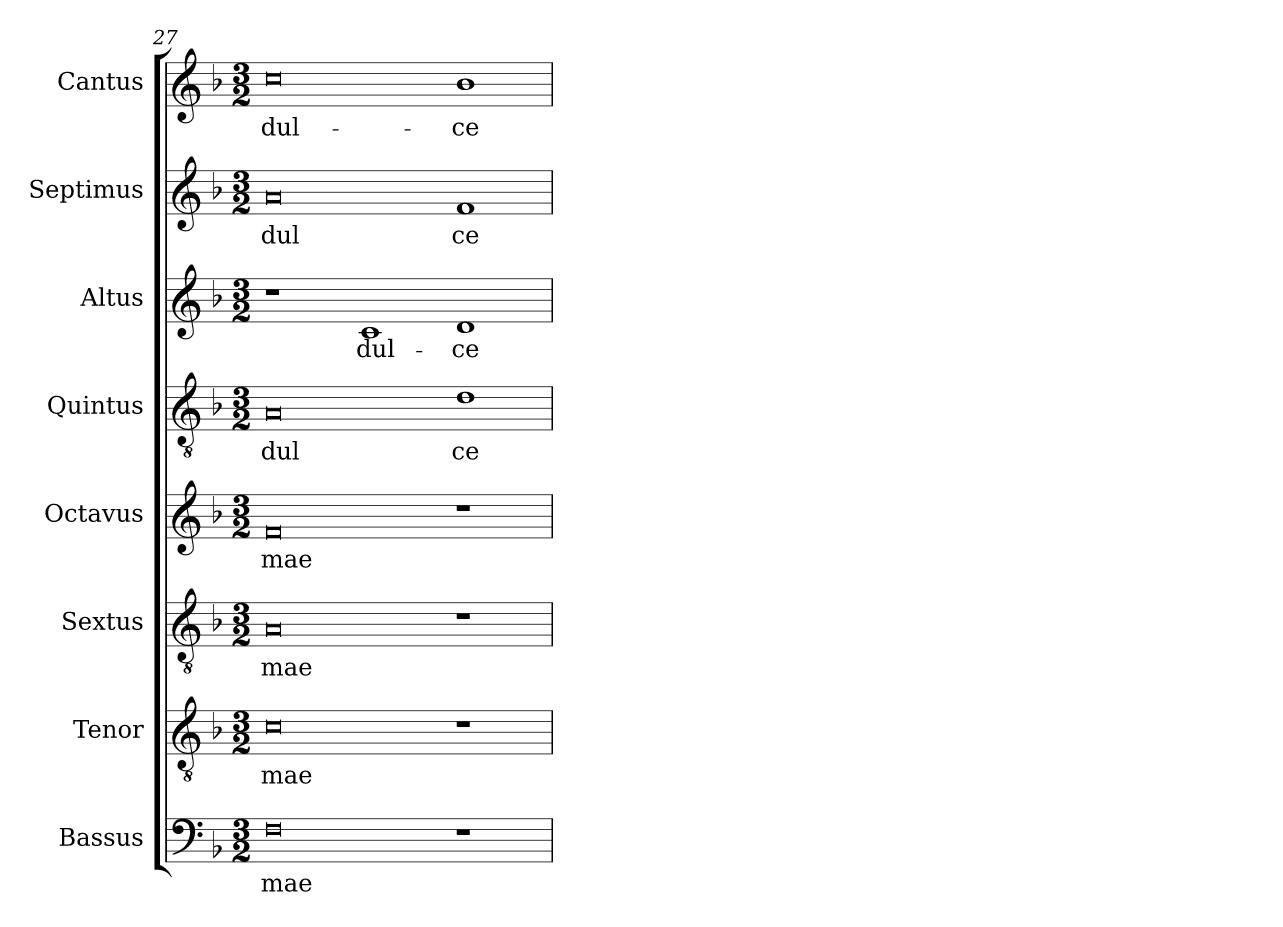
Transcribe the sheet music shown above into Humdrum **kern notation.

**kern	**text	**kern	**text	**kern	**text	**kern	**text	**kern	**text	**kern	**text	**kern	**text	**kern	**text
*part8	*part8	*part7	*part7	*part6	*part6	*part5	*part5	*part4	*part4	*part3	*part3	*part2	*part2	*part1	*part1
*staff8	*staff8	*staff7	*staff7	*staff6	*staff6	*staff5	*staff5	*staff4	*staff4	*staff3	*staff3	*staff2	*staff2	*staff1	*staff1
*I"Bassus	*	*I"Tenor	*	*I"Sextus	*	*I"Octavus	*	*I"Quintus	*	*I"Altus	*	*I"Septimus	*	*I"Cantus	*
*clefF4	*	*clefGv2	*	*clefGv2	*	*clefG2	*	*clefGv2	*	*clefG2	*	*clefG2	*	*clefG2	*
*k[b-]	*	*k[b-]	*	*k[b-]	*	*k[b-]	*	*k[b-]	*	*k[b-]	*	*k[b-]	*	*k[b-]	*
*F:	*	*F:	*	*F:	*	*F:	*	*F:	*	*F:	*	*F:	*	*F:	*
*M3/2	*	*M3/2	*	*M3/2	*	*M3/2	*	*M3/2	*	*M3/2	*	*M3/2	*	*M3/2	*
=27	=27	=27	=27	=27	=27	=27	=27	=27	=27	=27	=27	=27	=27	=27	=27
!	!LO:LY:b:cj	!	!LO:LY:b:cj	!	!LO:LY:b:cj	!	!LO:LY:b:cj	!	!LO:LY:b:cj	!	!	!	!LO:LY:b:cj	!	!LO:LY:b:cj
0F	mae	0c	mae	0A	mae	0f	mae	0A	dul	1r	.	0a	dul	0cc	dul-
!	!	!	!	!	!	!	!	!	!	!	!LO:LY:b:cj	!	!	!	!
.	.	.	.	.	.	.	.	.	.	1c	dul-	.	.	.	.
!	!	!	!	!	!	!	!	!	!LO:LY:b:cj	!	!LO:LY:b:cj	!	!LO:LY:b:cj	!	!LO:LY:b:cj
1r	.	1r	.	1r	.	1r	.	1d	ce	1d	-ce	1f	ce	1b-	-ce
=	=	=	=	=	=	=	=	=	=	=	=	=	=	=	=
*-	*-	*-	*-	*-	*-	*-	*-	*-	*-	*-	*-	*-	*-	*-	*-
